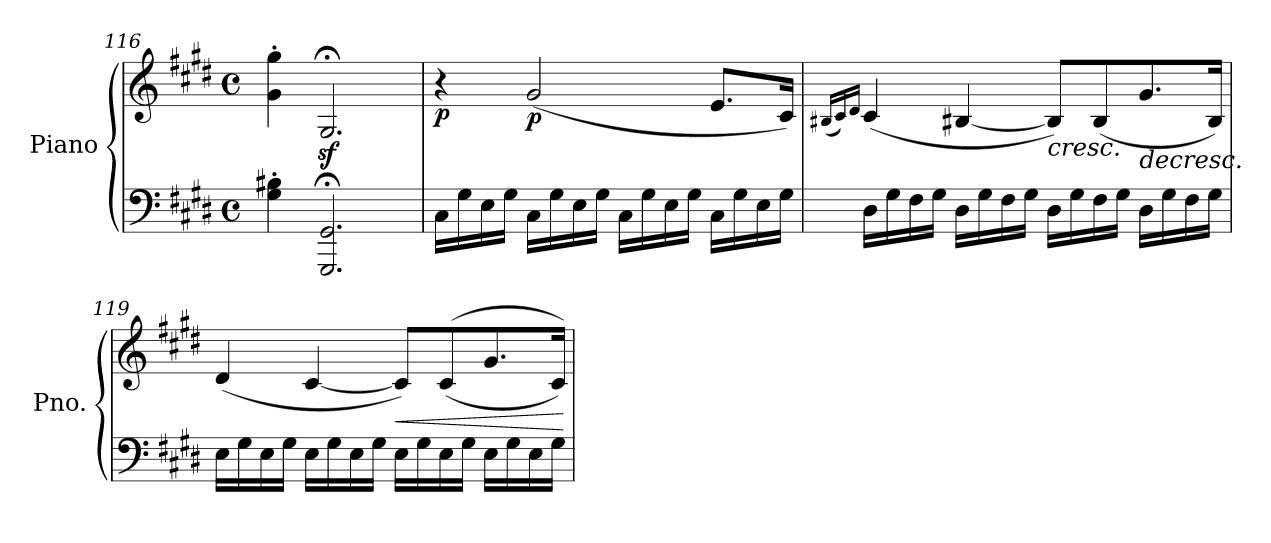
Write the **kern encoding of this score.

**kern	**kern	**dynam
*part1	*part1	*part1
*staff2	*staff1	*staff1/2
*I"Piano	*	*
*I'Pno.	*	*
*clefF4	*clefG2	*
*k[f#c#g#d#]	*k[f#c#g#d#]	*
*M4/4	*M4/4	*
*met(c)	*met(c)	*
=116	=116	=116
4G#\' 4B#X\'	4g#\' 4gg#\'	.
2.GGG#/;< 2.GG#/;<	2.G#z<;</	.
!!LO:PB:g=z
=117	=117	=117
!	!	!LO:DY:b
16C#\LL	4r	p
16G#\	.	.
16E\	.	.
16G#\JJ	.	.
!	!	!LO:DY:b
16C#\LL	(<2g#/	p
16G#\	.	.
16E\	.	.
16G#\JJ	.	.
16C#\LL	.	.
16G#\	.	.
16E\	.	.
16G#\JJ	.	.
16C#\LL	8.e/L	.
16G#\	.	.
16E\	.	.
16G#\JJ	16c#/Jk)	.
=118	=118	=118
.	(<16qB#X/LL	.
.	16qc#/)	.
.	16qd#/JJ	.
16D#\LL	(<4c#/	.
16G#\	.	.
16F#\	.	.
16G#\JJ	.	.
16D#\LL	[4B#/	.
16G#\	.	.
16F#\	.	.
16G#\JJ	.	.
!	!	!LO:HP:b
16D#\LL	8B#/L])	<
16G#\	.	.
16F#\	(<8B#/	.
16G#\JJ	.	.
!	!	!LO:HP:b
16D#\LL	8.g#/	>
16G#\	.	.
16F#\	.	.
16G#\JJ	16B#/Jk)	.
.	.	[
=119	=119	=119
16E\LL	(<4d#/	.
16G#\	.	.
16E\	.	.
16G#\JJ	.	.
16E\LL	[4c#/	.
16G#\	.	.
16E\	.	.
16G#\JJ	.	.
!	!	!LO:HP:b
16E\LL	8c#/L])	<
16G#\	.	.
16E\	(<(<8c#/	.
16G#\JJ	.	.
16E\LL	8.g#/	]
16G#\	.	.
16E\	.	.
16G#\JJ	16c#/Jk))	.
.	.	[
=	=	=
*-	*-	*-
